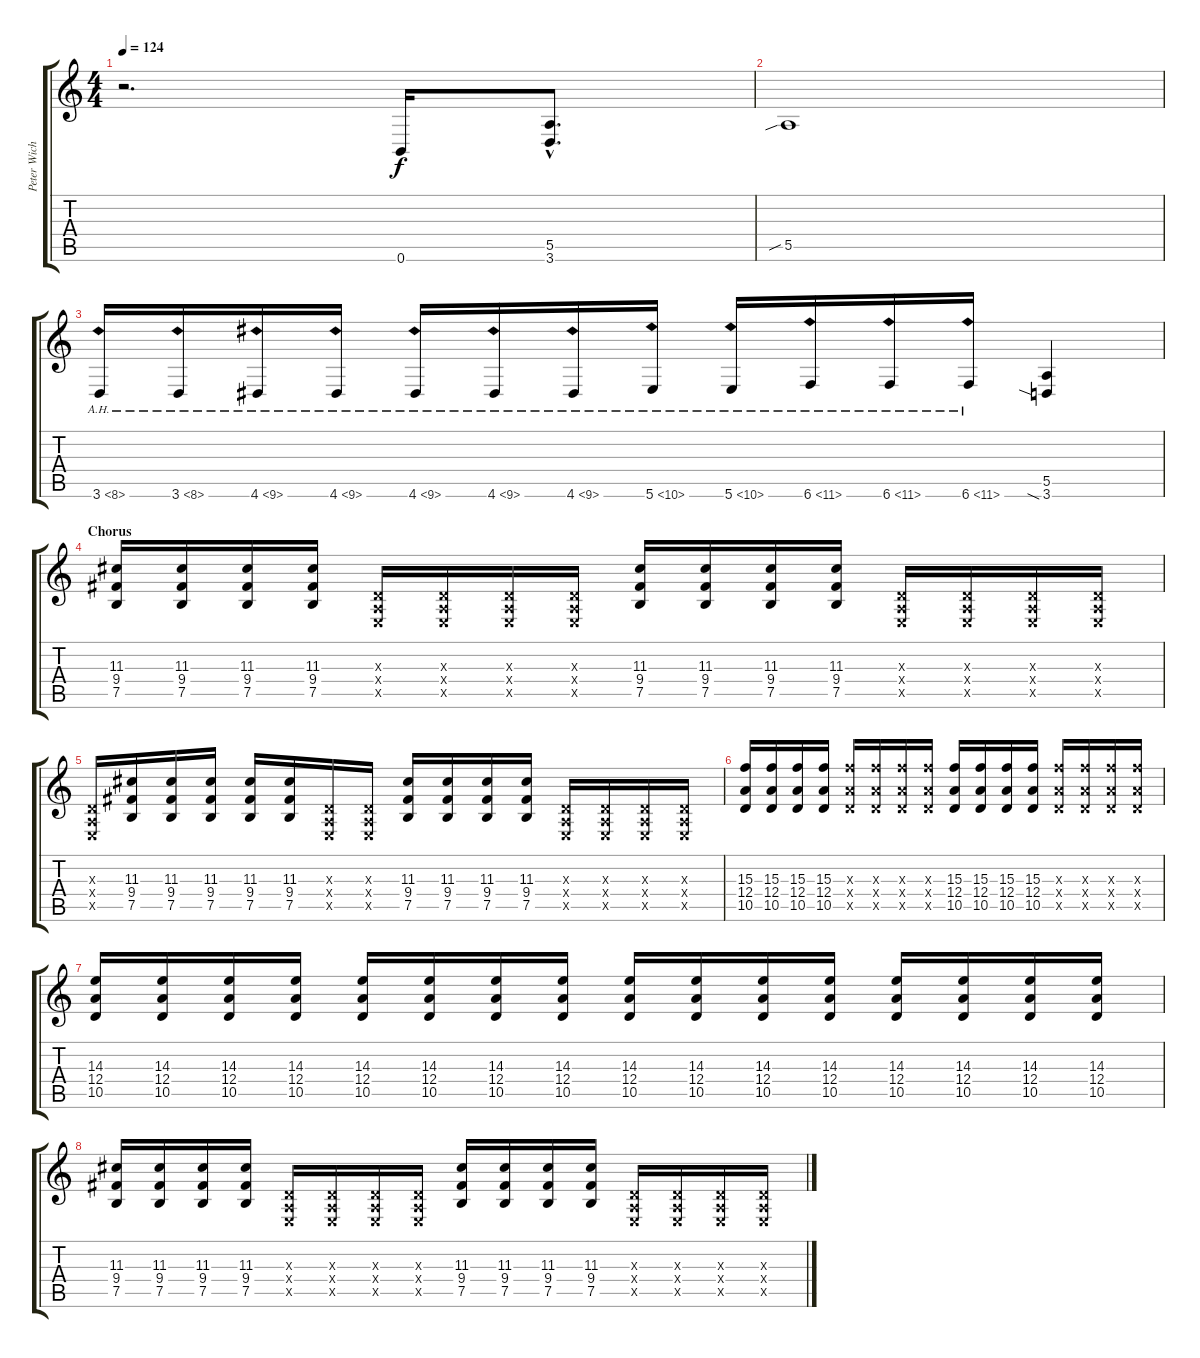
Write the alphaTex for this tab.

\track ("Peter Wichers" "Peter Wich") {instrument distortionguitar}
\staff {score tabs}
\tuning (B3 Gb3 D3 A2 E2 B1) {hide}
\ts (4 4)
\tempo 124
\clef g2
\ks c
r.2{d dy f} 0.6.16 (5.5{hac} 3.6{hac}).8{d} |
5.5{sib}.1 |
3.6{ah 5}.16 3.6{ah 5}.16 4.6{ah 5}.16 4.6{ah 5}.16 4.6{ah 5}.16 4.6{ah 5}.16 4.6{ah 5}.16 5.6{ah 5}.16 5.6{ah 5}.16 6.6{ah 5}.16 6.6{ah 5}.16 6.6{ah 5}.16 (5.5 3.6{sia}).4 |
\section ("" "Chorus")
(11.3 9.4 7.5).16 (11.3 9.4 7.5).16 (11.3 9.4 7.5).16 (11.3 9.4 7.5).16 (0.3{x} 0.4{x} 0.5{x}).16 (0.3{x} 0.4{x} 0.5{x}).16 (0.3{x} 0.4{x} 0.5{x}).16 (0.3{x} 0.4{x} 0.5{x}).16 (11.3 9.4 7.5).16 (11.3 9.4 7.5).16 (11.3 9.4 7.5).16 (11.3 9.4 7.5).16 (0.3{x} 0.4{x} 0.5{x}).16 (0.3{x} 0.4{x} 0.5{x}).16 (0.3{x} 0.4{x} 0.5{x}).16 (0.3{x} 0.4{x} 0.5{x}).16 |
(0.3{x} 0.4{x} 0.5{x}).16 (11.3 9.4 7.5).16 (11.3 9.4 7.5).16 (11.3 9.4 7.5).16 (11.3 9.4 7.5).16 (11.3 9.4 7.5).16 (0.3{x} 0.4{x} 0.5{x}).16 (0.3{x} 0.4{x} 0.5{x}).16 (11.3 9.4 7.5).16 (11.3 9.4 7.5).16 (11.3 9.4 7.5).16 (11.3 9.4 7.5).16 (0.3{x} 0.4{x} 0.5{x}).16 (0.3{x} 0.4{x} 0.5{x}).16 (0.3{x} 0.4{x} 0.5{x}).16 (0.3{x} 0.4{x} 0.5{x}).16 |
(15.3 12.4 10.5).16 (15.3 12.4 10.5).16 (15.3 12.4 10.5).16 (15.3 12.4 10.5).16 (15.3{x} 12.4{x} 10.5{x}).16 (15.3{x} 12.4{x} 10.5{x}).16 (15.3{x} 12.4{x} 10.5{x}).16 (15.3{x} 12.4{x} 10.5{x}).16 (15.3 12.4 10.5).16 (15.3 12.4 10.5).16 (15.3 12.4 10.5).16 (15.3 12.4 10.5).16 (15.3{x} 12.4{x} 10.5{x}).16 (15.3{x} 12.4{x} 10.5{x}).16 (15.3{x} 12.4{x} 10.5{x}).16 (15.3{x} 12.4{x} 10.5{x}).16 |
(14.3 12.4 10.5).16 (14.3 12.4 10.5).16 (14.3 12.4 10.5).16 (14.3 12.4 10.5).16 (14.3 12.4 10.5).16 (14.3 12.4 10.5).16 (14.3 12.4 10.5).16 (14.3 12.4 10.5).16 (14.3 12.4 10.5).16 (14.3 12.4 10.5).16 (14.3 12.4 10.5).16 (14.3 12.4 10.5).16 (14.3 12.4 10.5).16 (14.3 12.4 10.5).16 (14.3 12.4 10.5).16 (14.3 12.4 10.5).16 |
(11.3 9.4 7.5).16 (11.3 9.4 7.5).16 (11.3 9.4 7.5).16 (11.3 9.4 7.5).16 (0.3{x} 0.4{x} 0.5{x}).16 (0.3{x} 0.4{x} 0.5{x}).16 (0.3{x} 0.4{x} 0.5{x}).16 (0.3{x} 0.4{x} 0.5{x}).16 (11.3 9.4 7.5).16 (11.3 9.4 7.5).16 (11.3 9.4 7.5).16 (11.3 9.4 7.5).16 (0.3{x} 0.4{x} 0.5{x}).16 (0.3{x} 0.4{x} 0.5{x}).16 (0.3{x} 0.4{x} 0.5{x}).16 (0.3{x} 0.4{x} 0.5{x}).16
